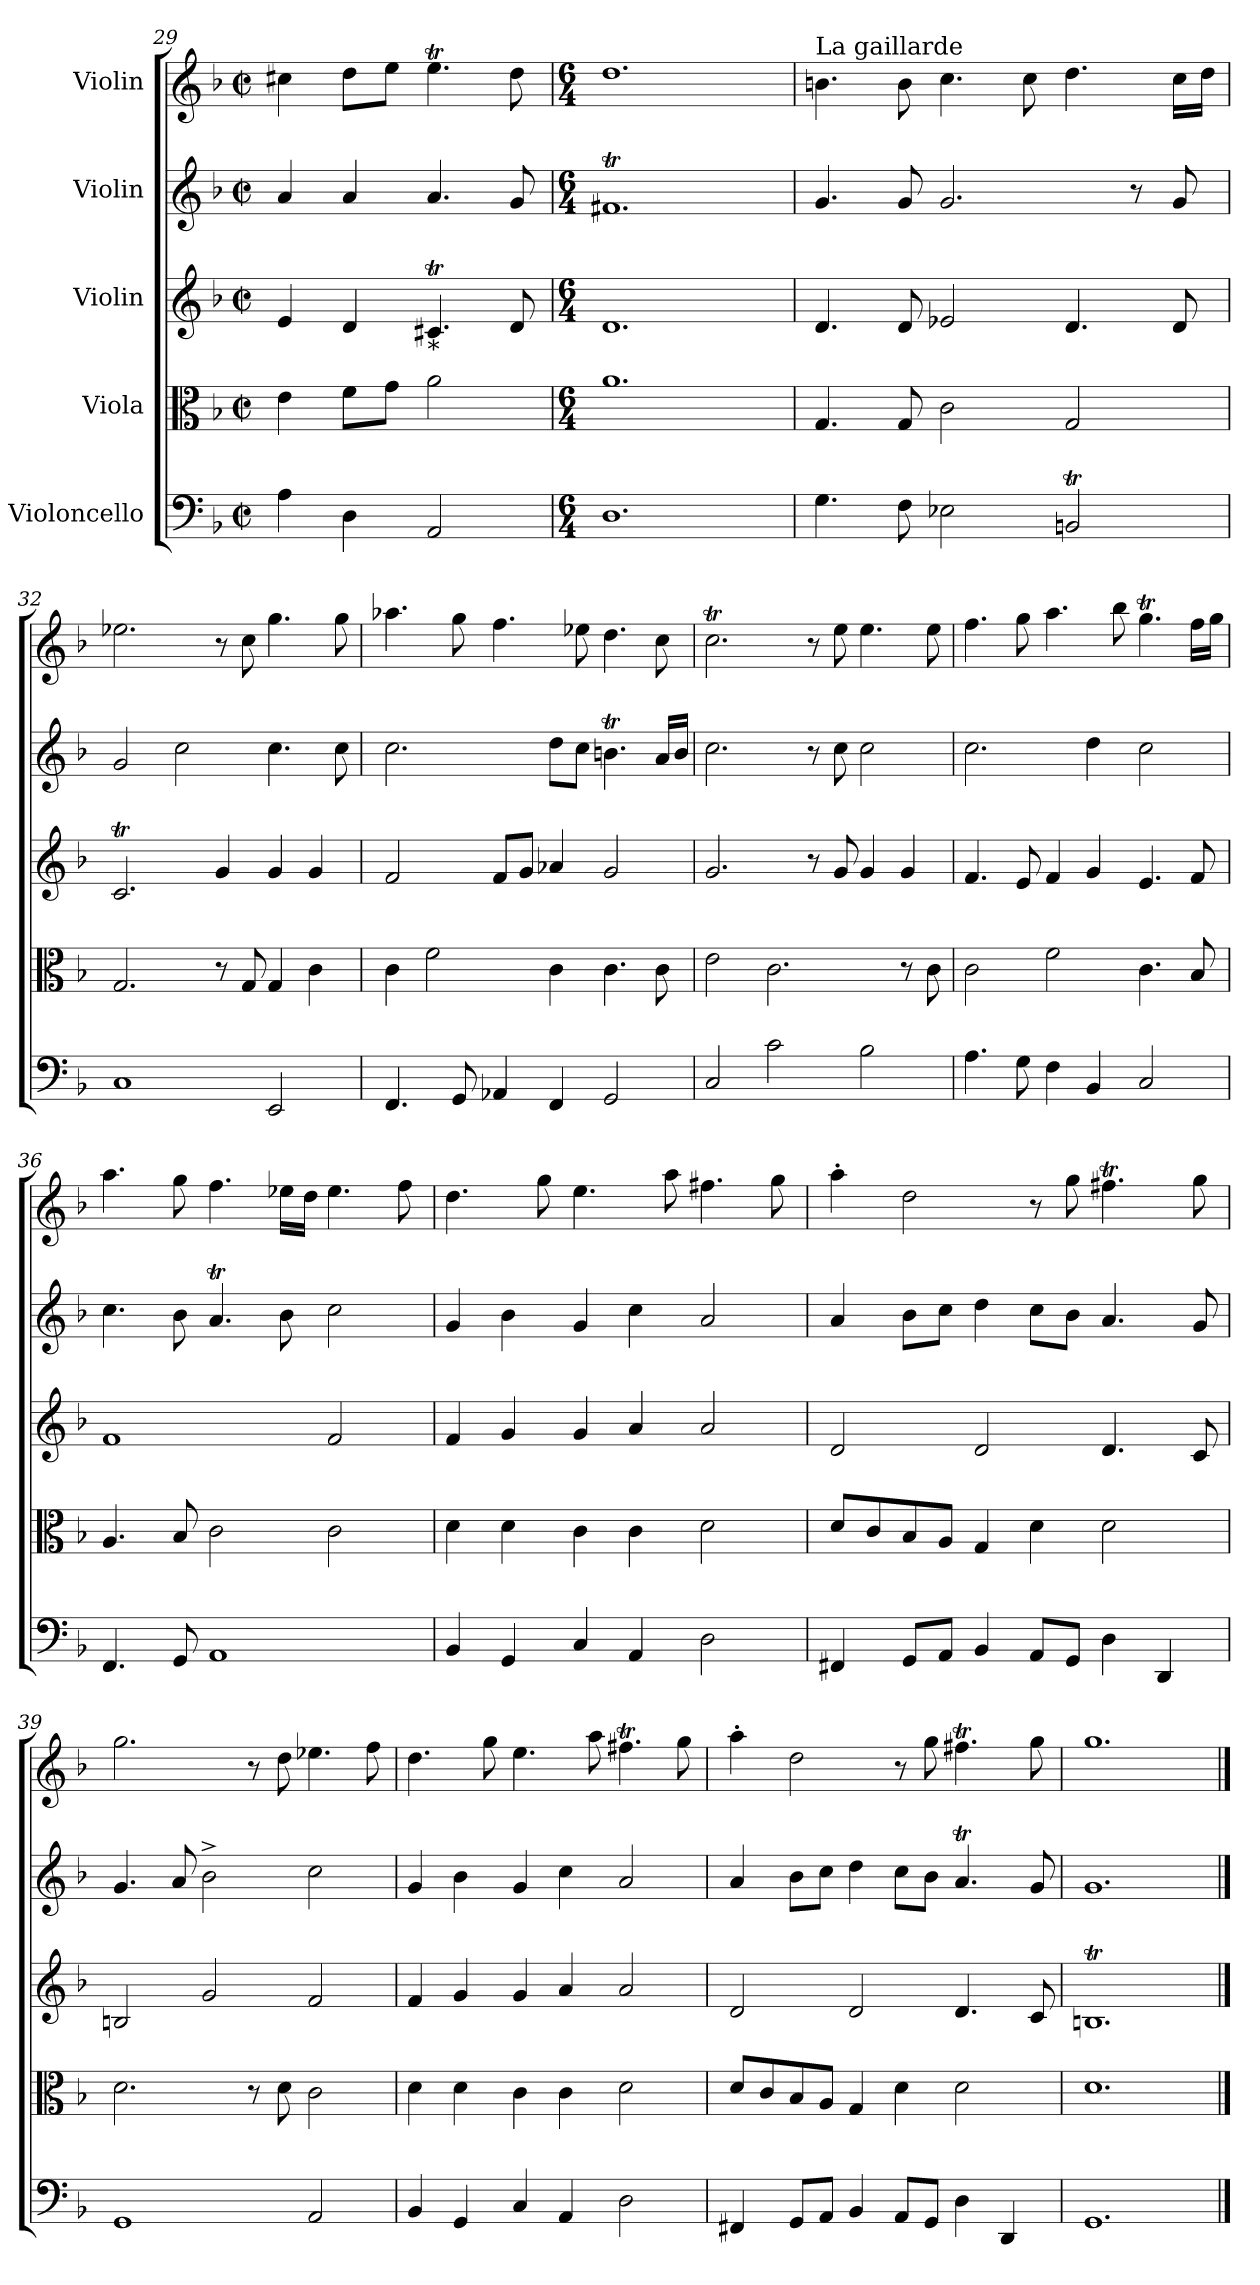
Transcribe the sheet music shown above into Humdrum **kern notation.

**kern	**kern	**kern	**kern	**kern
*part5	*part4	*part3	*part2	*part1
*staff5	*staff4	*staff3	*staff2	*staff1
*I"Violoncello	*I"Viola	*I"Violin	*I"Violin	*I"Violin
*clefF4	*clefC3	*clefG2	*clefG2	*clefG2
*k[b-]	*k[b-]	*k[b-]	*k[b-]	*k[b-]
*M2/2	*M2/2	*M2/2	*M2/2	*M2/2
*met(c|)	*met(c|)	*met(c|)	*met(c|)	*met(c|)
=29	=29	=29	=29	=29
4A\	4e\	4e/	4a/	4cc#X\
4D\	8f\L	4d/	4a/	8dd\L
.	8g\J	.	.	8ee\J
!	!	!LO:TX:b:t=*	!	!
2AA/	2a\	4.c#Xt/	4.a/	4.eet\
.	.	8d/	8g/	8dd\
=30	=30	=30	=30	=30
*M6/4	*M6/4	*M6/4	*M6/4	*M6/4
1.D	1.a	1.d	1.f#Xt	1.dd
!!LO:LB:g=z
=31	=31	=31	=31	=31
!	!	!	!	!LO:TX:a:t=La gaillarde
4.G\	4.G/	4.d/	4.g/	4.bn\
8F\	8G/	8d/	8g/	8b\
2E-X\	2c\	2e-X/	2.g/	4.cc\
.	.	.	.	8cc\
2BBnt/	2G/	4.d/	.	4.dd\
.	.	.	8r	.
.	.	8d/	8g/	16cc\LL
.	.	.	.	16dd\JJ
=32	=32	=32	=32	=32
1C	2.G/	2.cT/	2g/	2.ee-X\
.	.	.	2cc\	.
.	8r	4g/	.	8r
.	8G/	.	.	8cc\
2EE/	4G/	4g/	4.cc\	4.gg\
.	4c\	4g/	.	.
.	.	.	8cc\	8gg\
=33	=33	=33	=33	=33
4.FF/	4c\	2f/	2.cc\	4.aa-X\
.	2f\	.	.	.
8GG/	.	.	.	8gg\
4AA-X/	.	8f/L	.	4.ff\
.	.	8g/J	.	.
4FF/	4c\	4a-X/	8dd\L	.
.	.	.	8cc\J	8ee-X\
2GG/	4.c\	2g/	4.bnt\	4.dd\
.	8c\	.	16a/LL	8cc\
.	.	.	16b/JJ	.
=34	=34	=34	=34	=34
2C/	2e\	2.g/	2.cc\	2.ccT\
2c\	2.c\	.	.	.
.	.	8r	8r	8r
.	.	8g/	8cc\	8ee\
2B-\	.	4g/	2cc\	4.ee\
.	8r	4g/	.	.
.	8c\	.	.	8ee\
!!LO:PB:g=z
=35	=35	=35	=35	=35
4.A\	2c\	4.f/	2.cc\	4.ff\
8G\	.	8e/	.	8gg\
4F\	2f\	4f/	.	4.aa\
4BB-/	.	4g/	4dd\	.
.	.	.	.	8bb-\
2C/	4.c\	4.e/	2cc\	4.ggT\
.	8B-/	8f/	.	16ff\LL
.	.	.	.	16gg\JJ
=36	=36	=36	=36	=36
4.FF/	4.A/	1f	4.cc\	4.aa\
8GG/	8B-/	.	8b-\	8gg\
1AA	2c\	.	4.at/	4.ff\
.	.	.	8b-\	16ee-X\LL
.	.	.	.	16dd\JJ
.	2c\	2f/	2cc\	4.ee-\
.	.	.	.	8ff\
=37	=37	=37	=37	=37
4BB-/	4d\	4f/	4g/	4.dd\
4GG/	4d\	4g/	4b-\	.
.	.	.	.	8gg\
4C/	4c\	4g/	4g/	4.ee\
4AA/	4c\	4a/	4cc\	.
.	.	.	.	8aa\
2D\	2d\	2a/	2a/	4.ff#X\
.	.	.	.	8gg\
=38	=38	=38	=38	=38
4FF#X/	8d/L	2d/	4a/	4aa'\
.	8c/	.	.	.
8GG/L	8B-/	.	8b-\L	2dd\
8AA/J	8A/J	.	8cc\J	.
4BB-/	4G/	2d/	4dd\	.
8AA/L	4d\	.	8cc\L	8r
8GG/J	.	.	8b-\J	8gg\
4D\	2d\	4.d/	4.a/	4.ff#Xt\
4DD/	.	.	.	.
.	.	8c/	8g/	8gg\
!!LO:LB:g=z
=39	=39	=39	=39	=39
1GG	2.d\	2Bn/	4.g/	2.gg\
.	.	.	8a/	.
.	.	2g/	2b-^\	.
.	8r	.	.	8r
.	8d\	.	.	8dd\
2AA/	2c\	2f/	2cc\	4.ee-X\
.	.	.	.	8ff\
=40	=40	=40	=40	=40
4BB-/	4d\	4f/	4g/	4.dd\
4GG/	4d\	4g/	4b-\	.
.	.	.	.	8gg\
4C/	4c\	4g/	4g/	4.ee\
4AA/	4c\	4a/	4cc\	.
.	.	.	.	8aa\
2D\	2d\	2a/	2a/	4.ff#Xt\
.	.	.	.	8gg\
=41	=41	=41	=41	=41
4FF#X/	8d/L	2d/	4a/	4aa'\
.	8c/	.	.	.
8GG/L	8B-/	.	8b-\L	2dd\
8AA/J	8A/J	.	8cc\J	.
4BB-/	4G/	2d/	4dd\	.
8AA/L	4d\	.	8cc\L	8r
8GG/J	.	.	8b-\J	8gg\
4D\	2d\	4.d/	4.at/	4.ff#Xt\
4DD/	.	.	.	.
.	.	8c/	8g/	8gg\
=42	=42	=42	=42	=42
1.GG	1.d	1.Bnt	1.g	1.gg
==	==	==	==	==
*-	*-	*-	*-	*-
